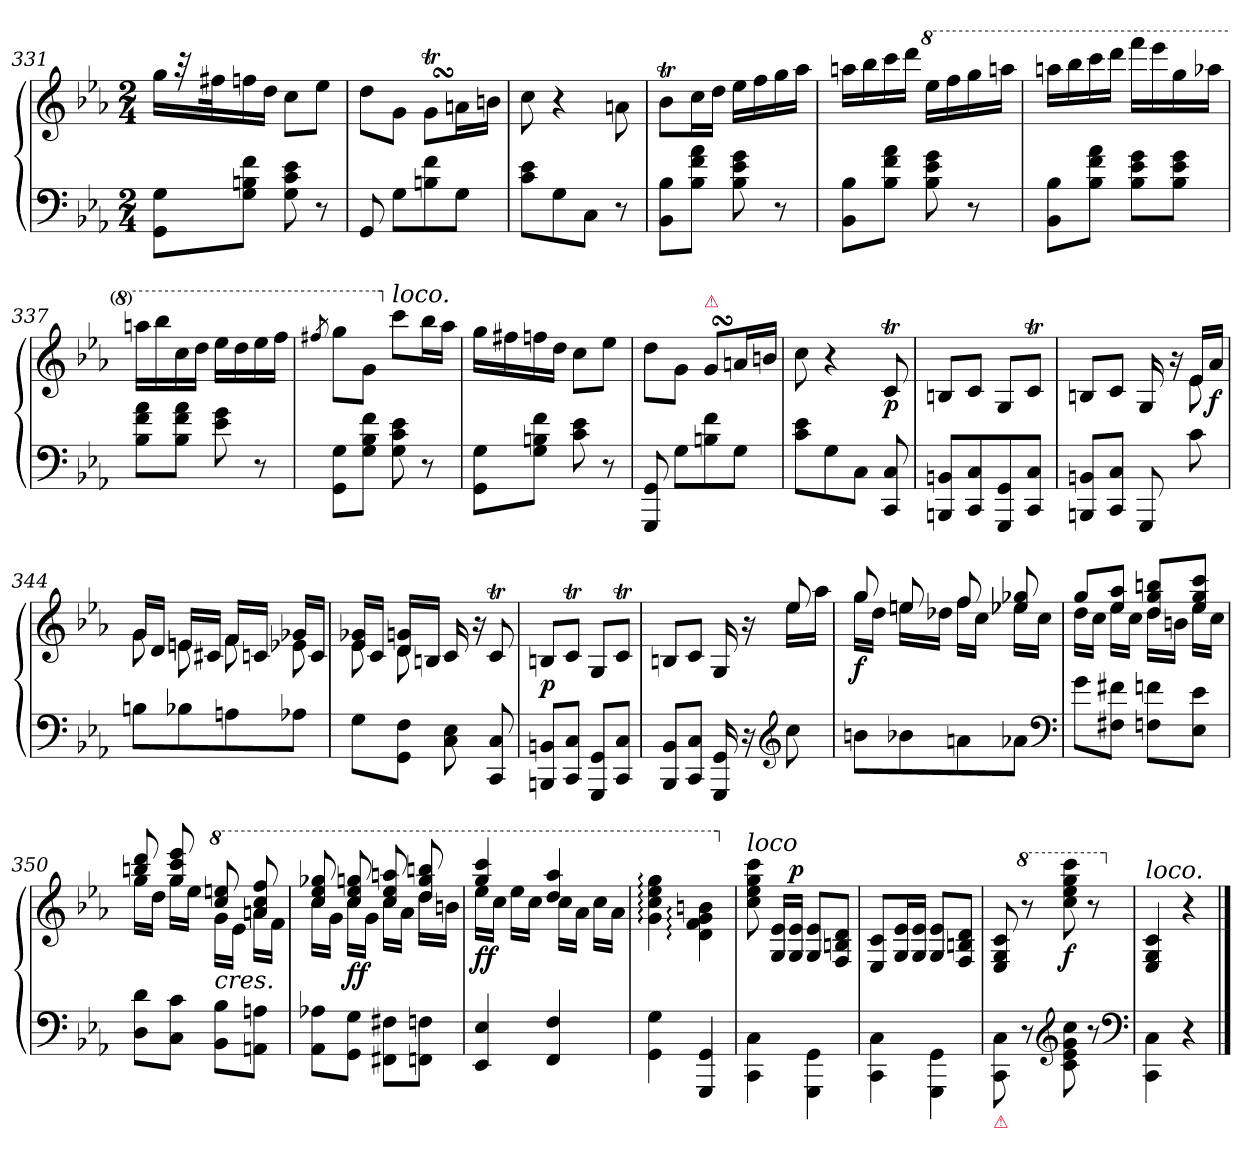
**kern	**kern	**dynam
*part1	*part1	*part1
*staff2	*staff1	*staff1/2
*clefF4	*clefG2	*
*k[b-e-a-]	*k[b-e-a-]	*
*M2/4	*M2/4	*
=331	=331	=331
8GG 8GL	16ggLL	.
.	32r	.
.	32ff#XK	.
8G\ 8Bn\ 8f\J	16ffn	.
.	16ddJJ	.
8G 8c 8e-	8cc\L	.
8r	8ee-J	.
=332	=332	=332
8GG/	8dd\L	.
8G\L	8gJ	.
8Bn 8f	8gtSsS\L	.
8GJ	16anL	.
.	16bnJJ	.
=333	=333	=333
8c 8e-L	8cc	.
8G	4r	.
8CJ	.	.
8r	8an\	.
=334	=334	=334
8BB-\ 8B-\L	8b-T\L	.
8B- 8f 8a-J	16ccL	.
.	16ddJJ	.
8B-\ 8e-\ 8g\	16ee-LL	.
.	16ff	.
8r	16gg	.
.	16aa-JJ	.
=335	=335	=335
8BB- 8B-L	16aanLL	.
.	16bb-	.
8B- 8f 8a-J	16ccc	.
.	16dddJJ	.
*	*8va	*
8B- 8e- 8g	16eee-LL	.
.	16fff	.
8r	16ggg	.
.	16aaanJJ	.
=336	=336	=336
8BB-\ 8B-\L	16aaanLL	.
.	16bbb-	.
8B- 8f 8a-J	16cccc	.
.	16ddddJJ	.
8B-\ 8e-\ 8g\L	16ffffLL	.
.	16eeee-	.
8B- 8e- 8gJ	16ggg	.
.	16aaa-XJJ	.
=337	=337	=337
8B-\ 8f\ 8a-\L	16aaanLL	.
.	16bbb-	.
8B- 8f 8a-J	16ccc	.
.	16dddJJ	.
8e-\ 8g\	16eee-LL	.
.	16ddd	.
8r	16eee-	.
.	16fffJJ	.
=338	=338	=338
.	8qfff#X/	.
8GG 8GL	8ggg\L	.
8G 8B- 8fJ	8ggJ	.
*	*X8va	*
!	!LO:TX:a:i:t=loco.	!
8G 8c 8e-	8cccL	.
8r	16bb-L	.
.	16aa-JJ	.
=339	=339	=339
8GG 8GL	16ggLL	.
.	16ff#X	.
8G 8Bn 8fJ	16ffn	.
.	16ddJJ	.
8c 8e-	8cc\L	.
8r	8ee-J	.
=340	=340	=340
8GGG/ 8GG/	8ddL	.
8GL	8gJ	.
!	!LO:TX:a:color=crimson:t=⚠	!
8Bn\ 8f\	8gSsS/L	.
8GJ	16anL	.
.	16bnJJ	.
=341	=341	=341
8c 8e-L	8cc	.
8G	4r	.
8CJ	.	.
!	!	!LO:DY:b
8CC/ 8C/	8cT	p
=342	=342	=342
8BBBn/ 8BBn/L	8BnL	.
8CC 8C	8cJ	.
8GGG 8GG	8GL	.
8CC 8CJ	8cTJ	.
=343	=343	=343
*	*^	*
8BBBn 8BBnL	8BnL	4.ryy	.
8CC 8CJ	8cJ	.	.
8GGG/	16G	.	.
.	16r	.	.
8c\	16e-LL	8e-\	.
!	!	!	!LO:DY:b
.	16a-/JJ	.	f
=344	=344	=344	=344
8BnL	16gLL	8g\	.
.	16d/JJ	.	.
8B-X	16enLL	8en\	.
.	16c#X/JJ	.	.
8An	16fLL	8f\	.
.	16cn/JJ	.	.
8A-XJ	16g-X/LL	8e-X\	.
.	16cJJ	.	.
=345	=345	=345	=345
8G\L	16e-/ 16g-X/LL	8e-\	.
.	16cJJ	.	.
8GG 8FJ	16d/ 16gn/LL	8d\	.
.	16BnJJ	.	.
8C\ 8E-\	16c/	4ryy	.
.	16r	.	.
8CC/ 8C/	8cT	.	.
*	*v	*v	*
=346	=346	=346
!	!	!LO:DY:b
8BBBn 8BBnL	8BnL	p
8CC 8CJ	8cTJ	.
8GGG 8GGL	8GL	.
8CC 8CJ	8cTJ	.
=347	=347	=347
*	*^	*
8BBB- 8BB-L	8BnL	4.ryy	.
8CC 8CJ	8cJ	.	.
16GGG/ 16GG/	16G	.	.
16r	16r	.	.
*clefG2	*	*	*
8cc\	8ee-/	16ee-LL	.
.	.	16aa-\JJ	.
=348	=348	=348	=348
!	!	!	!LO:DY:b
8bn\L	8gg	16ggLL	f
.	.	16ddJJ	.
8b-X	8een	16eenLL	.
.	.	16dd-XJJ	.
8an	8ff	16ffLL	.
.	.	16ccJJ	.
8a-XJ	8ee-X 8gg-X	16ee-XLL	.
.	.	16ccJJ	.
*clefF4	*	*	*
=349	=349	=349	=349
8g\L	8gg/L	16ddLL	.
.	.	16ccJJ	.
8F#X 8f#XJ	8ee- 8aa-J	16ee-LL	.
.	.	16ccJJ	.
8Fn 8fnL	8dd/ 8gg/ 8bbn/L	16ddLL	.
.	.	16bnJJ	.
8E- 8e-J	8ee- 8gg 8cccJ	16ee-LL	.
.	.	16ccJJ	.
=350	=350	=350	=350
8D 8dL	8bbn/ 8ddd/	16ggLL	.
.	.	16ddJJ	.
8C 8cJ	8gg/ 8ccc/ 8eee-/	16ggLL	.
.	.	16ee-JJ	.
*	*8va	*	*
!	!LO:TX:b:i:t=cres.	!	!
8BB- 8B-L	8ccc/ 8eeen/	16gg\LL	.
.	.	16ee-JJ	.
8AAn 8AnJ	8aan/ 8ccc/ 8fff/	16aan\LL	.
.	.	16ffJJ	.
=351	=351	=351	=351
8AA-\ 8A-X\L	8ccc/ 8eee-/ 8ggg-X/	16cccLL	.
.	.	16ggJJ	.
!	!	!	!LO:DY:b
8GG 8GJ	8ccc/ 8eee-/ 8gggn/	16cccLL	ff
.	.	16ggJJ	.
8FF#X\ 8F#X\L	8ccc/ 8eee-/ 8aaan/	16ccc\LL	.
.	.	16aa-JJ	.
8FFn 8FnJ	8ddd/ 8ggg/ 8bbbn/	16dddLL	.
.	.	16bbnJJ	.
=352	=352	=352	=352
!	!	!	!LO:DY:b
4EE-/ 4E-/	4ggg 4cccc	16eee-LL	ff
.	.	16cccJJ	.
.	.	16eee-LL	.
.	.	16cccJJ	.
4FF/ 4F/	4ddd/ 4aaa-/	16cccLL	.
.	.	16aa-JJ	.
.	.	16cccLL	.
.	.	16aa-JJ	.
*	*v	*v	*
=353	=353	=353
4GG\ 4G\	4gg:\ 4ccc:\ 4eee-:\ 4ggg:\	.
4GGG/ 4GG/	4dd:\ 4ff:\ 4gg:\ 4bbn:\	.
=354	=354	=354
*	*X8va	*
!	!LO:TX:a:i:t=loco	!
4CC\ 4C\	8cc\ 8ee-\ 8gg\ 8ccc\	.
.	16G/ 16e-/LL	.
!	!	!LO:DY:a
.	16G/ 16e-/JJ	p
4GGG\ 4GG\	8G/ 8e-/L	.
.	8F/ 8Bn/ 8d/J	.
=355	=355	=355
4CC\ 4C\	8E-/ 8c/L	.
.	16G/ 16e-/L	.
.	16G/ 16e-/JJ	.
4GGG\ 4GG\	8G/ 8e-/L	.
.	8F/ 8Bn/ 8d/J	.
=356	=356	=356
!LO:TX:b:color=crimson:t=⚠	!	!
8CC\ 8C\	8E-/ 8G/ 8c/	.
*	*8va	*
8r	8r	.
*clefG2	*	*
!	!	!LO:DY:b
8c\ 8e-\ 8g\ 8cc\	8ccc\ 8eee-\ 8ggg\ 8cccc\	f
8r	8r	.
*clefF4	*	*
=357	=357	=357
*	*X8va	*
!	!LO:TX:a:i:t=loco.	!
4CC\ 4C\	4E-/ 4G/ 4c/	.
4r	4r	.
==	==	==
*-	*-	*-
